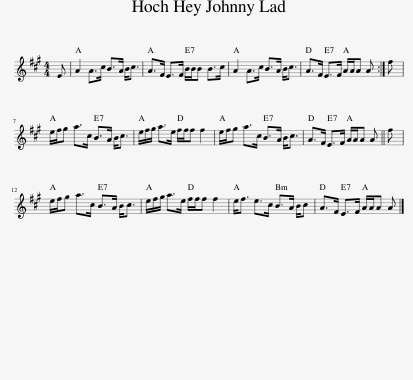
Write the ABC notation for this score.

X:1
L:1/8
M:4/4
I:linebreak $
K:A
V:1 treble
V:1
 E | A2 A>c B>A B<c | A>F E>F B/B/B B>c | A2 A>c B>A B<c | A>F E>F A/A/A A :| %5
 f |$ e/f/g a>c B>A B<c | e/f/g/ a>e f/f/f f2 | e/f/g a>c B>A B<c | A>F E>F A/A/A A || %10
 f |$ e/f/g a>c B>A B<c | e/f/g/ a>e f/f/f f2 | e<f e>c B>A B/c | A>F E>F A/A/A A |] %15
